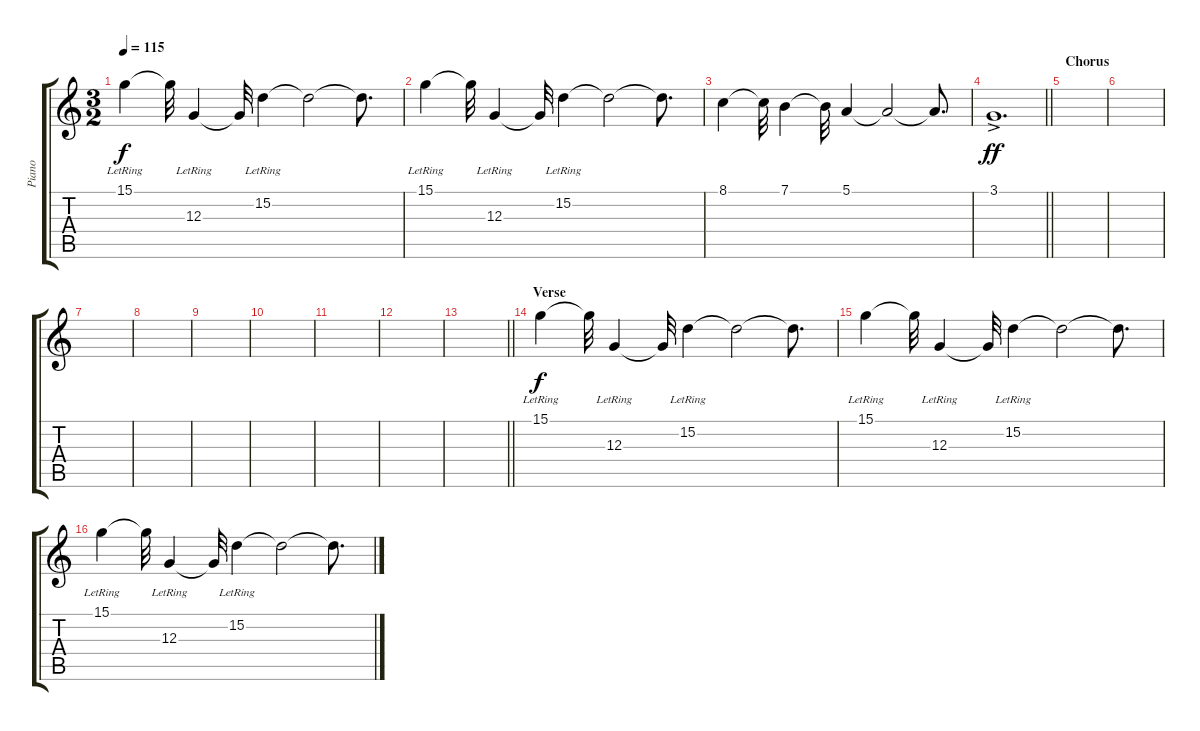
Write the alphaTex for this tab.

\track ("Piano" "Piano") {instrument brightacousticpiano}
\staff {score tabs}
\tuning (E4 B3 G3 D3 A2 E2) {hide}
\ts (3 2)
\tempo 115
\clef g2
\ks c
15.1{lr}.4{dy f} 15.1{t}.32 12.3{lr}.4 12.3{t}.32 15.2{lr}.4 15.2{t}.2 15.2{t}.8{d} |
15.1{lr}.4 15.1{t}.32 12.3{lr}.4 12.3{t}.32 15.2{lr}.4 15.2{t}.2 15.2{t}.8{d} |
8.1.4 8.1{t}.32 7.1.4 7.1{t}.32 5.1.4 5.1{t}.2 5.1{t}.8{d} |
\barLineRight lightlight
3.1{ac}.1{d dy ff} |
\section ("" "Chorus")
|
|
|
|
|
|
|
|
\barLineRight lightlight
|
\section ("" "Verse")
15.1{lr}.4{dy f} 15.1{t}.32 12.3{lr}.4 12.3{t}.32 15.2{lr}.4 15.2{t}.2 15.2{t}.8{d} |
15.1{lr}.4 15.1{t}.32 12.3{lr}.4 12.3{t}.32 15.2{lr}.4 15.2{t}.2 15.2{t}.8{d} |
15.1{lr}.4 15.1{t}.32 12.3{lr}.4 12.3{t}.32 15.2{lr}.4 15.2{t}.2 15.2{t}.8{d}
